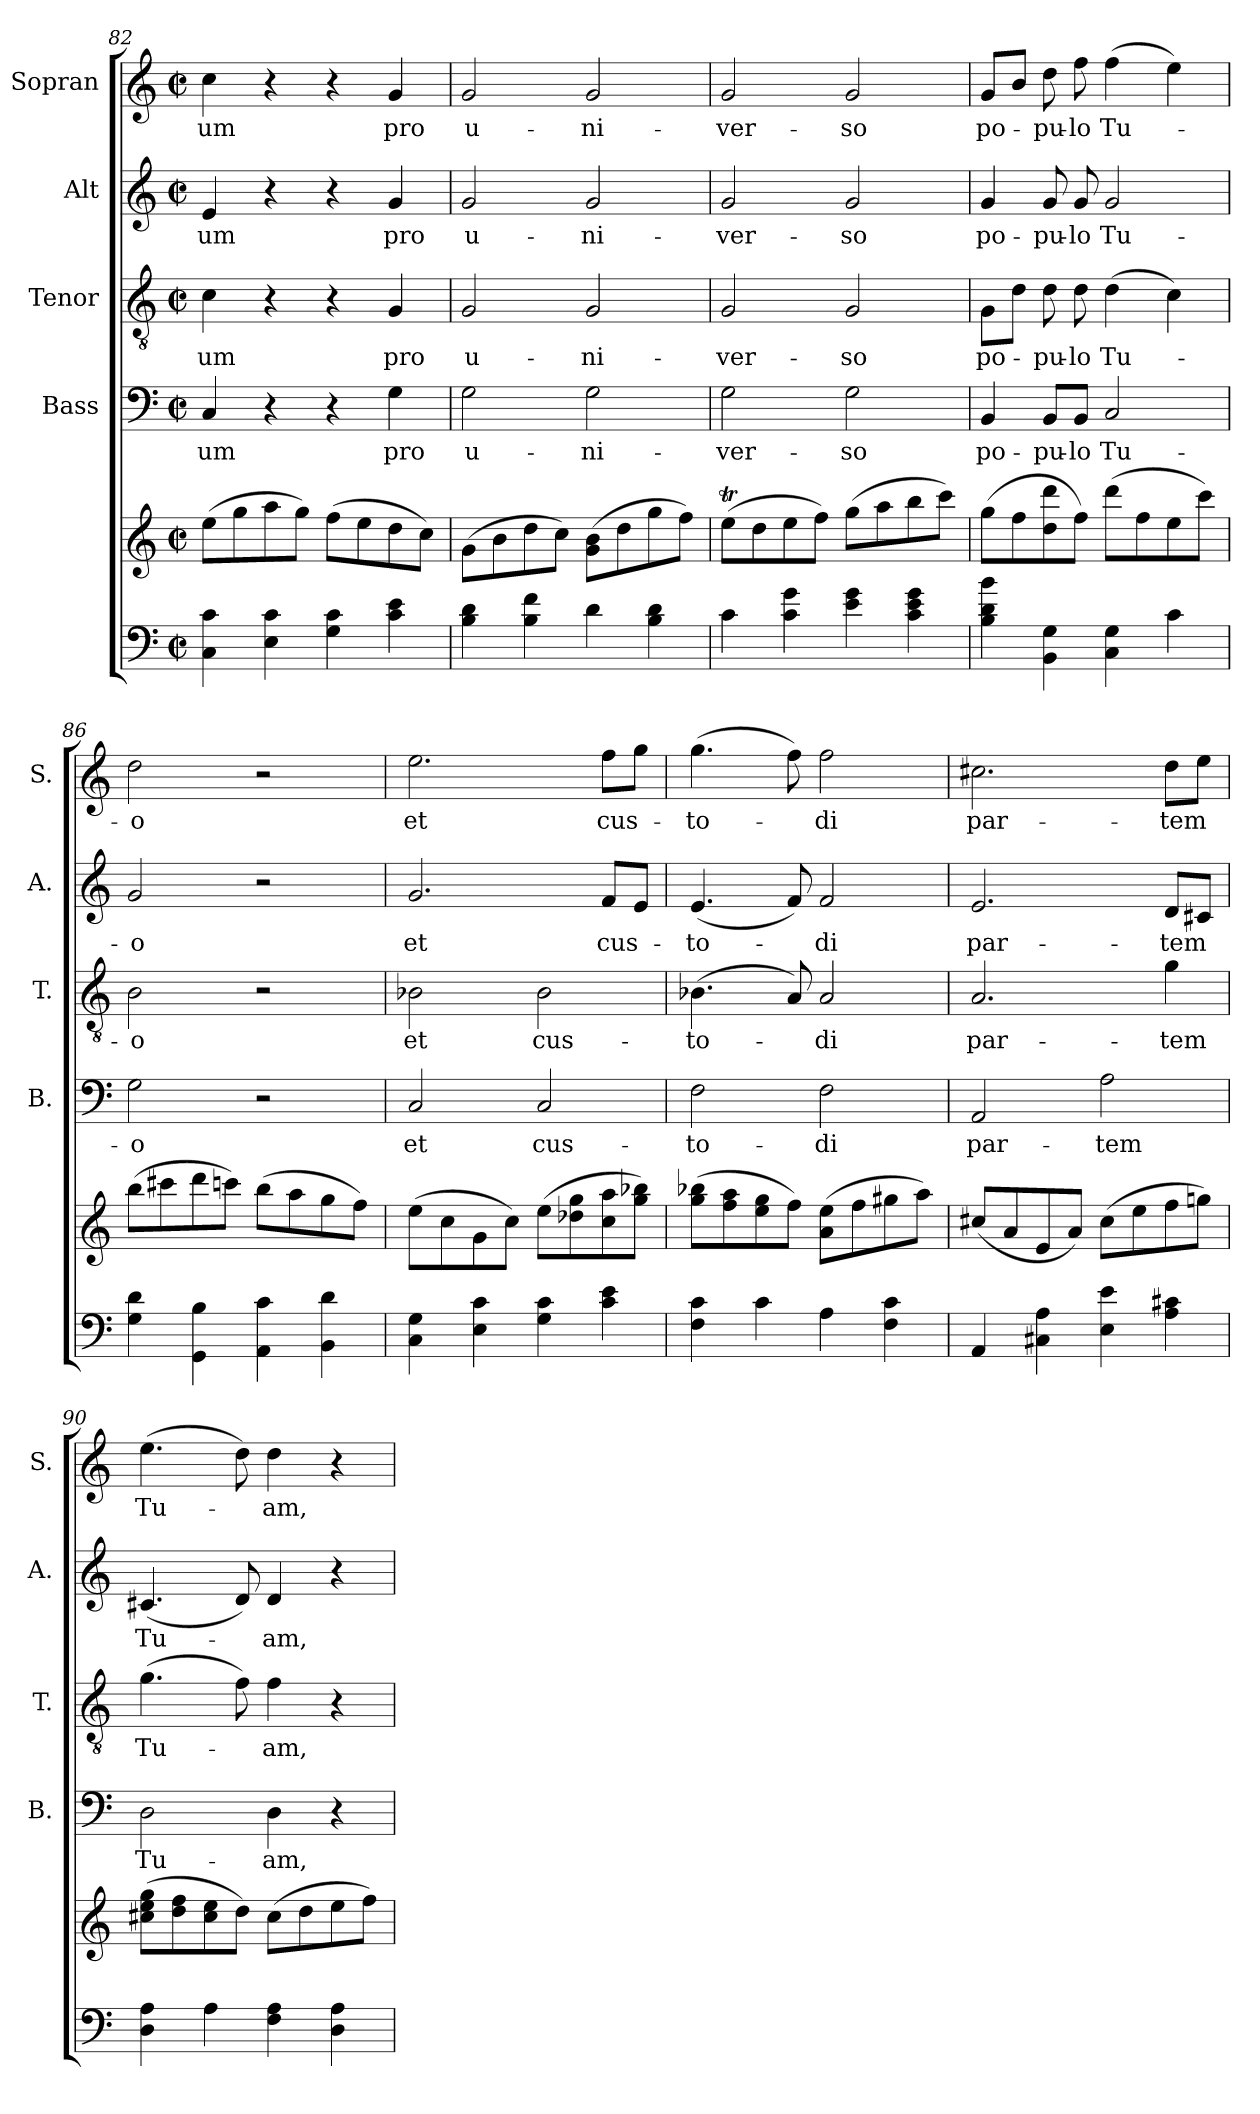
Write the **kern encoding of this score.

**kern	**kern	**kern	**text	**kern	**text	**kern	**text	**kern	**text
*part5	*part5	*part4	*part4	*part3	*part3	*part2	*part2	*part1	*part1
*staff6	*staff5	*staff4	*staff4	*staff3	*staff3	*staff2	*staff2	*staff1	*staff1
*	*	*I"Bass	*	*I"Tenor	*	*I"Alt	*	*I"Sopran	*
*	*	*I'B.	*	*I'T.	*	*I'A.	*	*I'S.	*
*clefF4	*clefG2	*clefF4	*	*clefGv2	*	*clefG2	*	*clefG2	*
*k[]	*k[]	*k[]	*	*k[]	*	*k[]	*	*k[]	*
*C:	*C:	*C:	*	*C:	*	*C:	*	*C:	*
*M2/2	*M2/2	*M2/2	*	*M2/2	*	*M2/2	*	*M2/2	*
*met(c|)	*met(c|)	*met(c|)	*	*met(c|)	*	*met(c|)	*	*met(c|)	*
=82	=82	=82	=82	=82	=82	=82	=82	=82	=82
!	!	!	!LO:LY:b	!	!LO:LY:b	!	!LO:LY:b	!	!LO:LY:b
4C\ 4c\	(>8ee\L	4C/	-um	4c\	-um	4e/	-um	4cc\	-um
.	8gg\	.	.	.	.	.	.	.	.
4E\ 4c\	8aa\	4r	.	4r	.	4r	.	4r	.
.	8gg\J)	.	.	.	.	.	.	.	.
4G\ 4c\	(>8ff\L	4r	.	4r	.	4r	.	4r	.
.	8ee\	.	.	.	.	.	.	.	.
!	!	!	!LO:LY:b	!	!LO:LY:b	!	!LO:LY:b	!	!LO:LY:b
4c\ 4e\	8dd\	4G\	pro	4G/	pro	4g/	pro	4g/	pro
.	8cc\J)	.	.	.	.	.	.	.	.
=83	=83	=83	=83	=83	=83	=83	=83	=83	=83
!	!	!	!LO:LY:b	!	!LO:LY:b	!	!LO:LY:b	!	!LO:LY:b
4B\ 4d\	(>8g\L	2G\	u-	2G/	u-	2g/	u-	2g/	u-
.	8b\	.	.	.	.	.	.	.	.
4B\ 4f\	8dd\	.	.	.	.	.	.	.	.
.	8cc\J)	.	.	.	.	.	.	.	.
!	!	!	!LO:LY:b	!	!LO:LY:b	!	!LO:LY:b	!	!LO:LY:b
4d\	(>8g\ 8b\L	2G\	-ni-	2G/	-ni-	2g/	-ni-	2g/	-ni-
.	8dd\	.	.	.	.	.	.	.	.
4B\ 4d\	8gg\	.	.	.	.	.	.	.	.
.	8ff\J)	.	.	.	.	.	.	.	.
!!LO:PB:g=z
=84	=84	=84	=84	=84	=84	=84	=84	=84	=84
!	!	!	!LO:LY:b	!	!LO:LY:b	!	!LO:LY:b	!	!LO:LY:b
4c\	(>8eet\L	2G\	-ver-	2G/	-ver-	2g/	-ver-	2g/	-ver-
.	8dd\	.	.	.	.	.	.	.	.
4c\ 4g\	8ee\	.	.	.	.	.	.	.	.
.	8ff\J)	.	.	.	.	.	.	.	.
!	!	!	!LO:LY:b	!	!LO:LY:b	!	!LO:LY:b	!	!LO:LY:b
4e\ 4g\	(>8gg\L	2G\	-so	2G/	-so	2g/	-so	2g/	-so
.	8aa\	.	.	.	.	.	.	.	.
4c\ 4e\ 4g\	8bb\	.	.	.	.	.	.	.	.
.	8ccc\J)	.	.	.	.	.	.	.	.
=85	=85	=85	=85	=85	=85	=85	=85	=85	=85
!	!	!	!LO:LY:b	!	!LO:LY:b	!	!LO:LY:b	!	!LO:LY:b
4B\ 4d\ 4b\	(>8gg\L	4BB/	po-	8G\L	po-	4g/	po-	8g/L	po-
.	8ff\	.	.	8d\J	.	.	.	8b/J	.
!	!	!	!LO:LY:b	!	!LO:LY:b	!	!LO:LY:b	!	!LO:LY:b
4BB\ 4G\	8dd\ 8ddd\	8BB/L	-pu-	8d\	-pu-	8g/	-pu-	8dd\	-pu-
!	!	!	!LO:LY:b	!	!LO:LY:b	!	!LO:LY:b	!	!LO:LY:b
.	8ff\J)	8BB/J	-lo	8d\	-lo	8g/	-lo	8ff\	-lo
!	!	!	!LO:LY:b	!	!LO:LY:b	!	!LO:LY:b	!	!LO:LY:b
4C\ 4G\	(>8ddd\L	2C/	Tu-	(>4d\	Tu-	2g/	Tu-	(>4ff\	Tu-
.	8ff\	.	.	.	.	.	.	.	.
4c\	8ee\	.	.	4c\)	.	.	.	4ee\)	.
.	8ccc\J)	.	.	.	.	.	.	.	.
=86	=86	=86	=86	=86	=86	=86	=86	=86	=86
!	!	!	!LO:LY:b	!	!LO:LY:b	!	!LO:LY:b	!	!LO:LY:b
4G\ 4d\	(>8bb\L	2G\	-o	2B\	-o	2g/	-o	2dd\	-o
.	8ccc#X\	.	.	.	.	.	.	.	.
4GG\ 4B\	8ddd\	.	.	.	.	.	.	.	.
.	8cccn\J)	.	.	.	.	.	.	.	.
4AA\ 4c\	(>8bb\L	2r	.	2r	.	2r	.	2r	.
.	8aa\	.	.	.	.	.	.	.	.
4BB\ 4d\	8gg\	.	.	.	.	.	.	.	.
.	8ff\J)	.	.	.	.	.	.	.	.
=87	=87	=87	=87	=87	=87	=87	=87	=87	=87
!	!	!	!LO:LY:b	!	!LO:LY:b	!	!LO:LY:b	!	!LO:LY:b
4C\ 4G\	(>8ee\L	2C/	et	2B-X\	et	2.g/	et	2.ee\	et
.	8cc\	.	.	.	.	.	.	.	.
4E\ 4c\	8g\	.	.	.	.	.	.	.	.
.	8cc\J)	.	.	.	.	.	.	.	.
!	!	!	!LO:LY:b	!	!LO:LY:b	!	!	!	!
4G\ 4c\	(>8ee\L	2C/	cus-	2B-\	cus-	.	.	.	.
.	8dd-X\ 8gg\	.	.	.	.	.	.	.	.
!	!	!	!	!	!	!	!LO:LY:b	!	!LO:LY:b
4c\ 4e\	8cc\ 8aa\	.	.	.	.	8f/L	cus-	8ff\L	cus-
.	8gg\ 8bb-X\J)	.	.	.	.	8e/J	.	8gg\J	.
=88	=88	=88	=88	=88	=88	=88	=88	=88	=88
!	!	!	!LO:LY:b	!	!LO:LY:b	!	!LO:LY:b	!	!LO:LY:b
4F\ 4c\	(>8gg\ 8bb-X\L	2F\	-to-	(>4.B-X\	-to-	(<4.e/	-to-	(>4.gg\	-to-
.	8ff\ 8aa\	.	.	.	.	.	.	.	.
4c\	8ee\ 8gg\	.	.	.	.	.	.	.	.
.	8ff\J)	.	.	8A/)	.	8f/)	.	8ff\)	.
!	!	!	!LO:LY:b	!	!LO:LY:b	!	!LO:LY:b	!	!LO:LY:b
4A\	(>8a\ 8ee\L	2F\	-di	2A/	-di	2f/	-di	2ff\	-di
.	8ff\	.	.	.	.	.	.	.	.
4F\ 4c\	8gg#X\	.	.	.	.	.	.	.	.
.	8aa\J)	.	.	.	.	.	.	.	.
!!LO:LB:g=z
=89	=89	=89	=89	=89	=89	=89	=89	=89	=89
!	!	!	!LO:LY:b	!	!LO:LY:b	!	!LO:LY:b	!	!LO:LY:b
4AA/	(<8cc#X/L	2AA/	par-	2.A/	par-	2.e/	par-	2.cc#X\	par-
.	8a/	.	.	.	.	.	.	.	.
4C#X\ 4A\	8e/	.	.	.	.	.	.	.	.
.	8a/J)	.	.	.	.	.	.	.	.
!	!	!	!LO:LY:b	!	!	!	!	!	!
4E\ 4e\	(>8cc#\L	2A\	-tem	.	.	.	.	.	.
.	8ee\	.	.	.	.	.	.	.	.
!	!	!	!	!	!LO:LY:b	!	!LO:LY:b	!	!LO:LY:b
4A\ 4c#X\	8ff\	.	.	4g\	-tem	8d/L	-tem	8dd\L	-tem
.	8ggn\J)	.	.	.	.	8c#X/J	.	8ee\J	.
=90	=90	=90	=90	=90	=90	=90	=90	=90	=90
!	!	!	!LO:LY:b	!	!LO:LY:b	!	!LO:LY:b	!	!LO:LY:b
4D\ 4A\	(>8cc#X\ 8ee\ 8gg\L	2D\	Tu-	(>4.g\	Tu-	(<4.c#X/	Tu-	(>4.ee\	Tu-
.	8dd\ 8ff\	.	.	.	.	.	.	.	.
4A\	8cc#\ 8ee\	.	.	.	.	.	.	.	.
.	8dd\J)	.	.	8f\)	.	8d/)	.	8dd\)	.
!	!	!	!LO:LY:b	!	!LO:LY:b	!	!LO:LY:b	!	!LO:LY:b
4F\ 4A\	(>8cc#\L	4D\	-am,	4f\	-am,	4d/	-am,	4dd\	-am,
.	8dd\	.	.	.	.	.	.	.	.
4D\ 4A\	8ee\	4r	.	4r	.	4r	.	4r	.
.	8ff\J)	.	.	.	.	.	.	.	.
=	=	=	=	=	=	=	=	=	=
*-	*-	*-	*-	*-	*-	*-	*-	*-	*-
